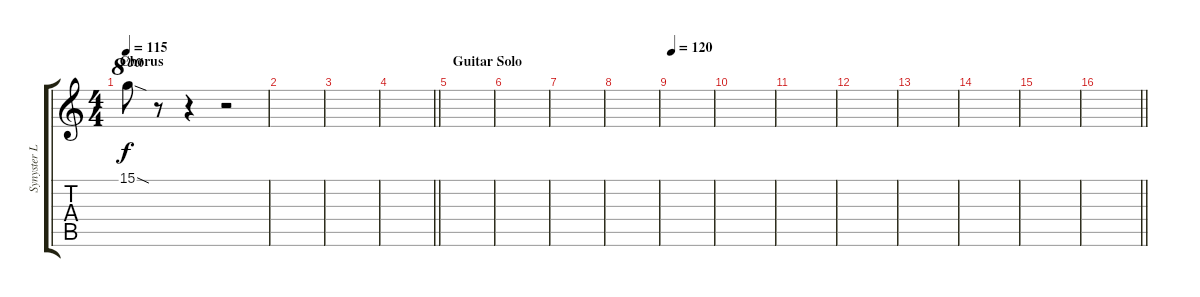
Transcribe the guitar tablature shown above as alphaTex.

\track ("Synyster Lead" "Synyster L") {instrument distortionguitar}
\staff {score tabs}
\tuning (E4 B3 G3 D3 A2 D2) {hide}
\ts (4 4)
\section ("" "Chorus")
\tempo 115
\clef g2
\ks c
15.1{sod}.8{ot 8va dy f} r.8 r.4 r.2 |
|
|
\barLineRight lightlight
|
\section ("" "Guitar Solo")
|
|
|
|
\tempo 120
|
|
|
|
|
|
|
\barLineRight lightlight
